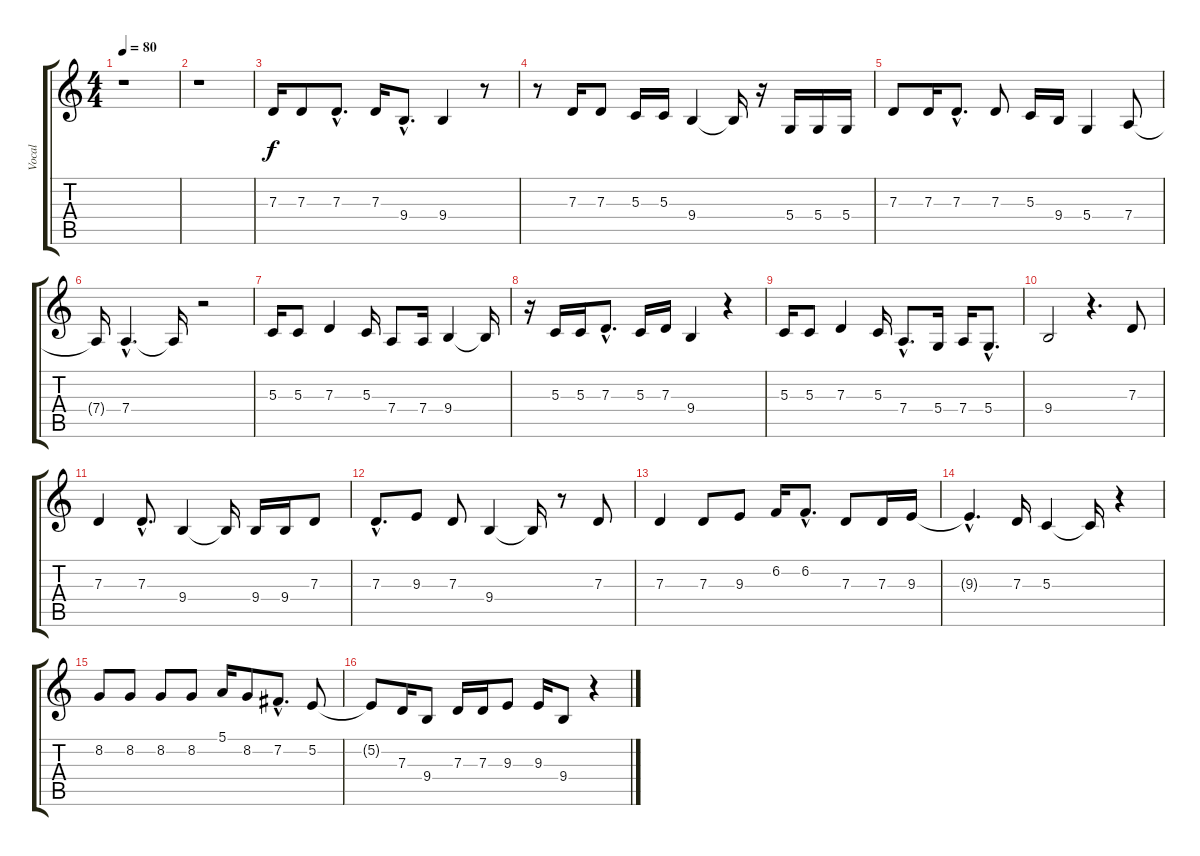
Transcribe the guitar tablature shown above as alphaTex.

\track ("Vocal" "Vocal") {instrument accordion}
\staff {score tabs}
\tuning (E4 B3 G3 D3 A2 E2) {hide}
\ts (4 4)
\tempo 80
\clef g2
\ks c
r.1{dy f instrument accordion} |
r.1 |
7.3.16 7.3.8 7.3{hac}.8{d} 7.3.16 9.4{hac}.8{d} 9.4.4 r.8 |
r.8 7.3.16 7.3.8 5.3.16 5.3.16 9.4.4 9.4{t}.16 r.16 5.4.16 5.4.16 5.4.16 |
7.3.8 7.3.16 7.3{hac}.8{d} 7.3.8 5.3.16 9.4.16 5.4.4 7.4.8 |
7.4{t}.16 7.4{hac}.4{d} 7.4{t}.16 r.2 |
5.3.16 5.3.8 7.3.4 5.3.16 7.4.8 7.4.16 9.4.4 9.4{t}.16 |
r.16 5.3.16 5.3.16 7.3{hac}.8{d} 5.3.16 7.3.16 9.4.4 r.4 |
5.3.16 5.3.8 7.3.4 5.3.16 7.4{hac}.8{d} 5.4.16 7.4.16 5.4{hac}.8{d} |
9.4.2 r.4{d} 7.3.8 |
7.3.4 7.3{hac}.8{d} 9.4.4 9.4{t}.16 9.4.16 9.4.16 7.3.8 |
7.3{hac}.8{d} 9.3.8 7.3.8 9.4.4 9.4{t}.16 r.8 7.3.8 |
7.3.4 7.3.8 9.3.8 6.2.16 6.2{hac}.8{d} 7.3.8 7.3.16 9.3.16 |
9.3{hac t}.4{d} 7.3.16 5.3.4 5.3{t}.16 r.4 |
8.2.8 8.2.8 8.2.8 8.2.8 5.1.16 8.2.8 7.2{hac}.8{d} 5.2.8 |
5.2{t}.8 7.3.16 9.4.8 7.3.16 7.3.16 9.3.8 9.3.16 9.4.8 r.4
